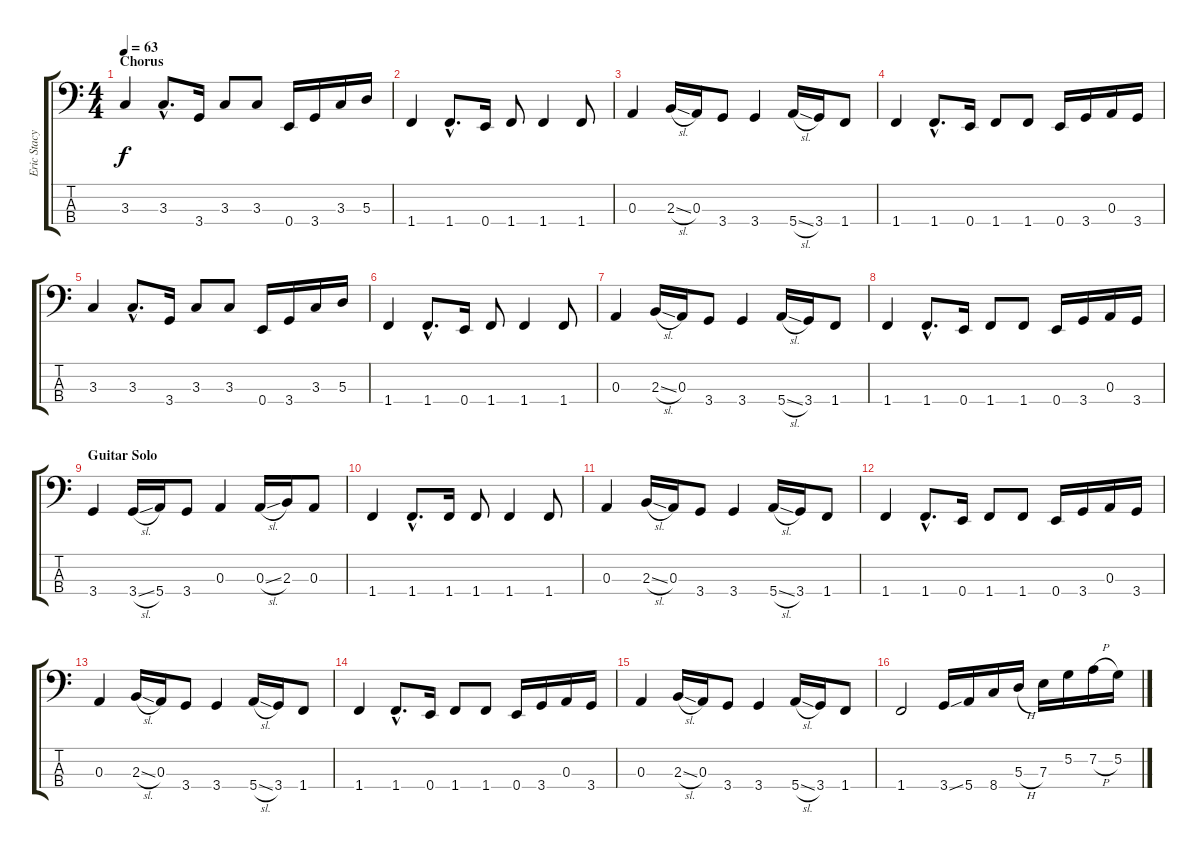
\track ("Eric Stacy - Bass" "Eric Stacy") {instrument electricbassfinger}
\staff {score tabs}
\tuning (G2 D2 A1 E1) {hide}
\ts (4 4)
\section ("" "Chorus")
\tempo 63
\clef f4
\ks c
3.3.4{dy f} 3.3{hac}.8{d} 3.4.16 3.3.8 3.3.8 0.4.16 3.4.16 3.3.16 5.3.16 |
1.4.4 1.4{hac}.8{d} 0.4.16 1.4.8 1.4.4 1.4.8 |
0.3.4 2.3{sl}.16 0.3.16 3.4.8 3.4.4 5.4{sl}.16 3.4.16 1.4.8 |
1.4.4 1.4{hac}.8{d} 0.4.16 1.4.8 1.4.8 0.4.16 3.4.16 0.3.16 3.4.16 |
3.3.4 3.3{hac}.8{d} 3.4.16 3.3.8 3.3.8 0.4.16 3.4.16 3.3.16 5.3.16 |
1.4.4 1.4{hac}.8{d} 0.4.16 1.4.8 1.4.4 1.4.8 |
0.3.4 2.3{sl}.16 0.3.16 3.4.8 3.4.4 5.4{sl}.16 3.4.16 1.4.8 |
1.4.4 1.4{hac}.8{d} 0.4.16 1.4.8 1.4.8 0.4.16 3.4.16 0.3.16 3.4.16 |
\section ("" "Guitar Solo")
3.4.4 3.4{sl}.16 5.4.16 3.4.8 0.3.4 0.3{sl}.16 2.3.16 0.3.8 |
1.4.4 1.4{hac}.8{d} 1.4.16 1.4.8 1.4.4 1.4.8 |
0.3.4 2.3{sl}.16 0.3.16 3.4.8 3.4.4 5.4{sl}.16 3.4.16 1.4.8 |
1.4.4 1.4{hac}.8{d} 0.4.16 1.4.8 1.4.8 0.4.16 3.4.16 0.3.16 3.4.16 |
0.3.4 2.3{sl}.16 0.3.16 3.4.8 3.4.4 5.4{sl}.16 3.4.16 1.4.8 |
1.4.4 1.4{hac}.8{d} 0.4.16 1.4.8 1.4.8 0.4.16 3.4.16 0.3.16 3.4.16 |
0.3.4 2.3{sl}.16 0.3.16 3.4.8 3.4.4 5.4{sl}.16 3.4.16 1.4.8 |
1.4.2 3.4{ss}.16 5.4.16 8.4.16 5.3{h}.16 7.3.16 5.2.16 7.2{h}.16 5.2.16
